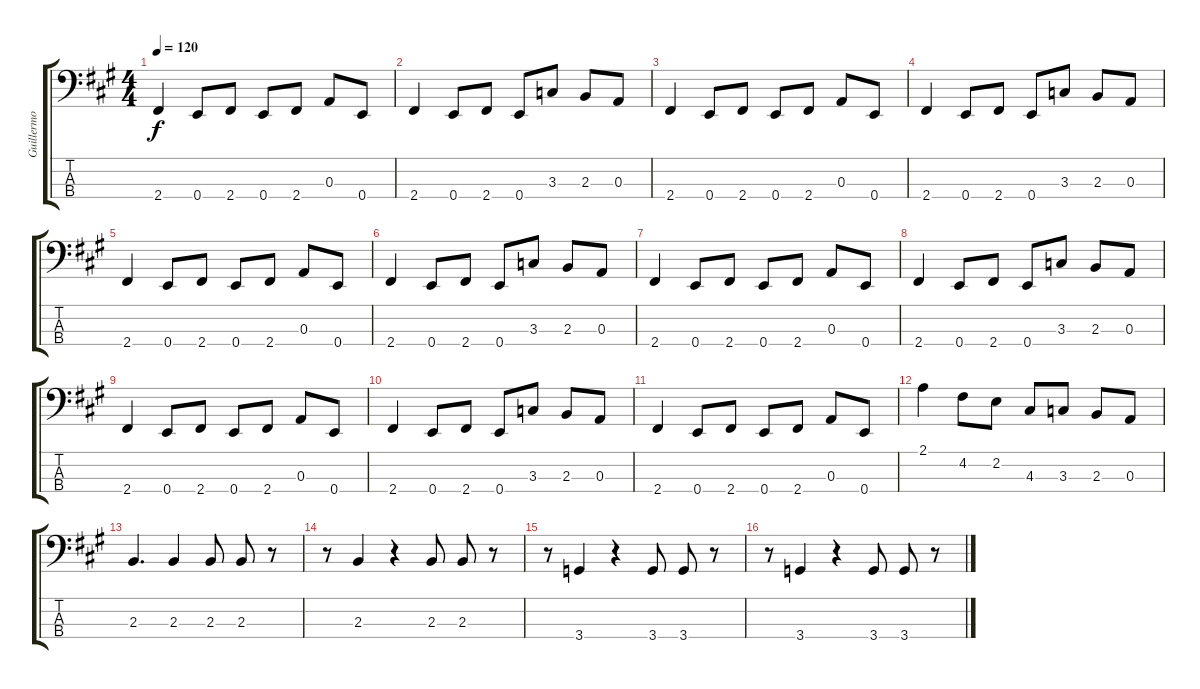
\track ("Guillermo Sanchez" "Guillermo ") {instrument electricbasspick}
\staff {score tabs}
\tuning (G2 D2 A1 E1) {hide}
\ts (4 4)
\tempo 120
\clef f4
\ks a
2.4.4{dy f} 0.4.8 2.4.8 0.4.8 2.4.8 0.3.8 0.4.8 |
2.4.4 0.4.8 2.4.8 0.4.8 3.3.8 2.3.8 0.3.8 |
2.4.4 0.4.8 2.4.8 0.4.8 2.4.8 0.3.8 0.4.8 |
2.4.4 0.4.8 2.4.8 0.4.8 3.3.8 2.3.8 0.3.8 |
2.4.4 0.4.8 2.4.8 0.4.8 2.4.8 0.3.8 0.4.8 |
2.4.4 0.4.8 2.4.8 0.4.8 3.3.8 2.3.8 0.3.8 |
2.4.4 0.4.8 2.4.8 0.4.8 2.4.8 0.3.8 0.4.8 |
2.4.4 0.4.8 2.4.8 0.4.8 3.3.8 2.3.8 0.3.8 |
2.4.4 0.4.8 2.4.8 0.4.8 2.4.8 0.3.8 0.4.8 |
2.4.4 0.4.8 2.4.8 0.4.8 3.3.8 2.3.8 0.3.8 |
2.4.4 0.4.8 2.4.8 0.4.8 2.4.8 0.3.8 0.4.8 |
2.1.4 4.2.8 2.2.8 4.3.8 3.3.8 2.3.8 0.3.8 |
2.3.4{d} 2.3.4 2.3.8 2.3.8 r.8 |
r.8 2.3.4 r.4 2.3.8 2.3.8 r.8 |
r.8 3.4.4 r.4 3.4.8 3.4.8 r.8 |
r.8 3.4.4 r.4 3.4.8 3.4.8 r.8
